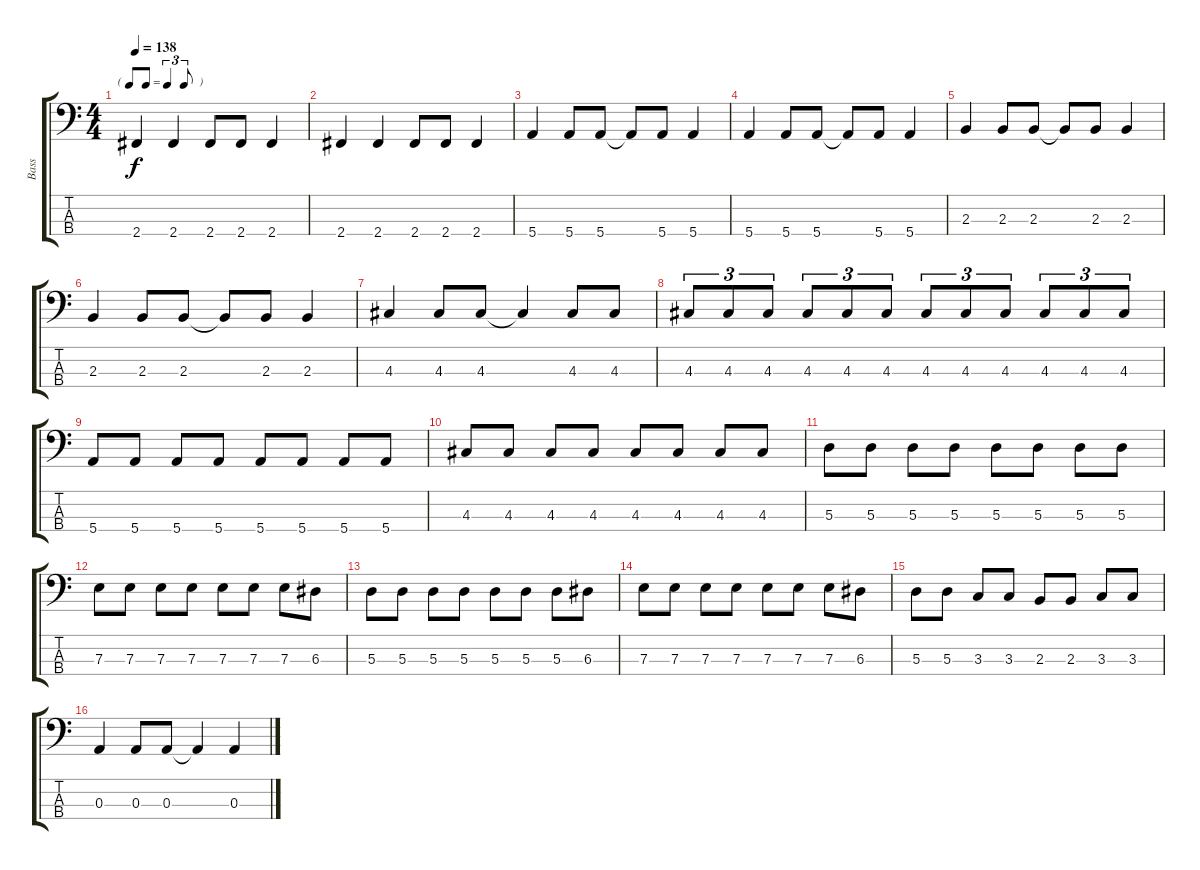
\track ("Bass" "Bass") {instrument electricbasspick}
\staff {score tabs}
\tuning (G2 D2 A1 E1) {hide}
\ts (4 4)
\tf triplet8th
\tempo 138
\clef f4
\ks c
2.4.4{dy f} 2.4.4 2.4.8 2.4.8 2.4.4 |
2.4.4 2.4.4 2.4.8 2.4.8 2.4.4 |
5.4.4 5.4.8 5.4.8 5.4{t}.8 5.4.8 5.4.4 |
5.4.4 5.4.8 5.4.8 5.4{t}.8 5.4.8 5.4.4 |
2.3.4 2.3.8 2.3.8 2.3{t}.8 2.3.8 2.3.4 |
2.3.4 2.3.8 2.3.8 2.3{t}.8 2.3.8 2.3.4 |
4.3.4 4.3.8 4.3.8 4.3{t}.4 4.3.8 4.3.8 |
4.3.8{tu (3 2)} 4.3.8{tu (3 2)} 4.3.8{tu (3 2)} 4.3.8{tu (3 2)} 4.3.8{tu (3 2)} 4.3.8{tu (3 2)} 4.3.8{tu (3 2)} 4.3.8{tu (3 2)} 4.3.8{tu (3 2)} 4.3.8{tu (3 2)} 4.3.8{tu (3 2)} 4.3.8{tu (3 2)} |
5.4.8 5.4.8 5.4.8 5.4.8 5.4.8 5.4.8 5.4.8 5.4.8 |
4.3.8 4.3.8 4.3.8 4.3.8 4.3.8 4.3.8 4.3.8 4.3.8 |
5.3.8 5.3.8 5.3.8 5.3.8 5.3.8 5.3.8 5.3.8 5.3.8 |
7.3.8 7.3.8 7.3.8 7.3.8 7.3.8 7.3.8 7.3.8 6.3.8 |
5.3.8 5.3.8 5.3.8 5.3.8 5.3.8 5.3.8 5.3.8 6.3.8 |
7.3.8 7.3.8 7.3.8 7.3.8 7.3.8 7.3.8 7.3.8 6.3.8 |
5.3.8 5.3.8 3.3.8 3.3.8 2.3.8 2.3.8 3.3.8 3.3.8 |
0.3.4 0.3.8 0.3.8 0.3{t}.4 0.3.4
